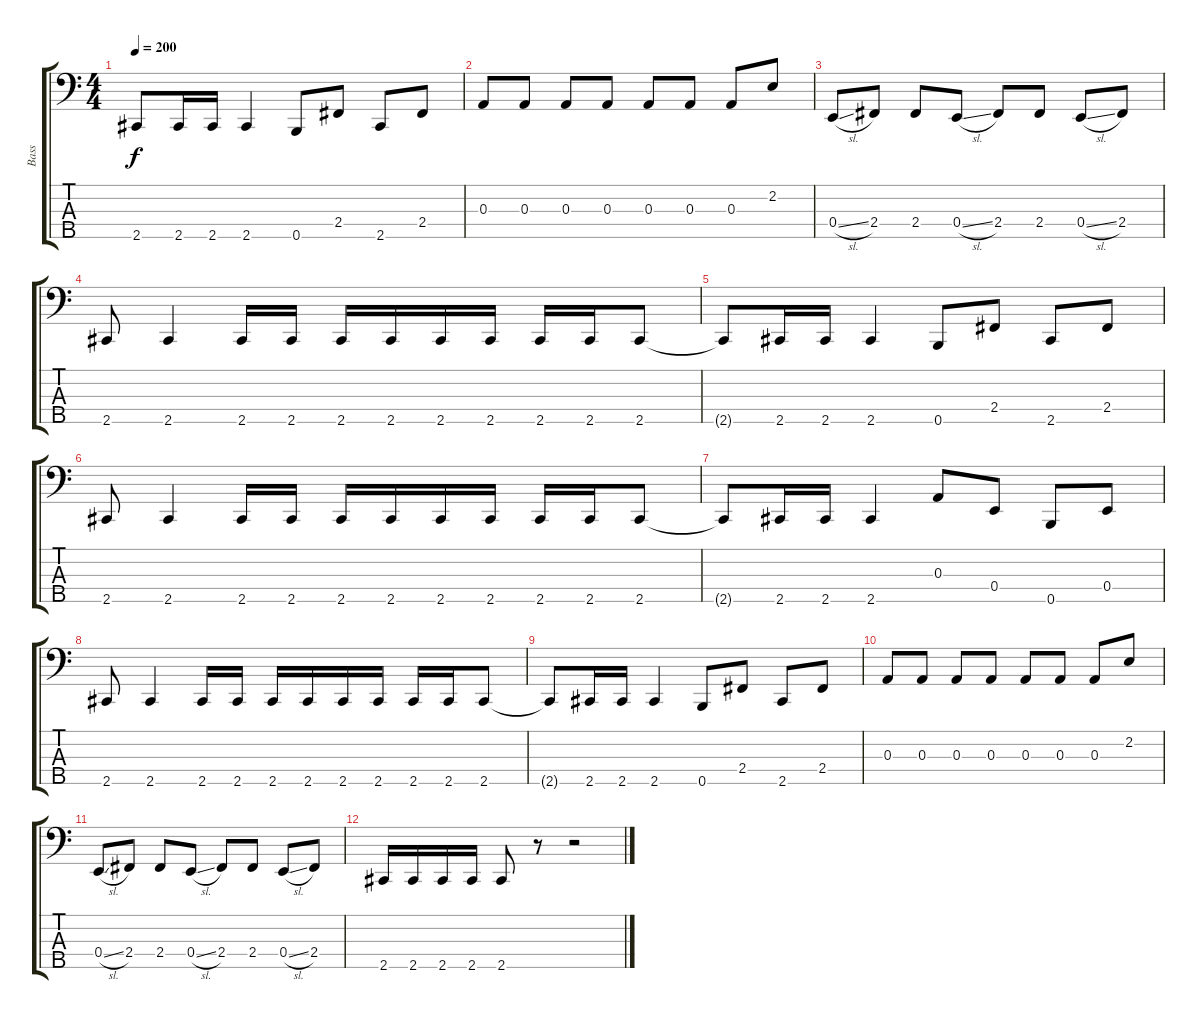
\track ("Bass" "Bass") {instrument electricbasspick}
\staff {score tabs}
\tuning (G2 D2 A1 E1 B0) {hide}
\ts (4 4)
\tempo 200
\clef f4
\ks c
2.5{t}.8{dy f} 2.5.16 2.5.16 2.5.4 0.5.8 2.4.8 2.5.8 2.4.8 |
0.3.8 0.3.8 0.3.8 0.3.8 0.3.8 0.3.8 0.3.8 2.2.8 |
0.4{sl}.8 2.4.8 2.4.8 0.4{sl}.8 2.4.8 2.4.8 0.4{sl}.8 2.4.8 |
2.5.8 2.5.4 2.5.16 2.5.16 2.5.16 2.5.16 2.5.16 2.5.16 2.5.16 2.5.16 2.5.8 |
2.5{t}.8 2.5.16 2.5.16 2.5.4 0.5.8 2.4.8 2.5.8 2.4.8 |
2.5.8 2.5.4 2.5.16 2.5.16 2.5.16 2.5.16 2.5.16 2.5.16 2.5.16 2.5.16 2.5.8 |
2.5{t}.8 2.5.16 2.5.16 2.5.4 0.3.8 0.4.8 0.5.8 0.4.8 |
2.5.8 2.5.4 2.5.16 2.5.16 2.5.16 2.5.16 2.5.16 2.5.16 2.5.16 2.5.16 2.5.8 |
2.5{t}.8 2.5.16 2.5.16 2.5.4 0.5.8 2.4.8 2.5.8 2.4.8 |
0.3.8 0.3.8 0.3.8 0.3.8 0.3.8 0.3.8 0.3.8 2.2.8 |
0.4{sl}.8 2.4.8 2.4.8 0.4{sl}.8 2.4.8 2.4.8 0.4{sl}.8 2.4.8 |
2.5.16 2.5.16 2.5.16 2.5.16 2.5.8 r.8 r.2
